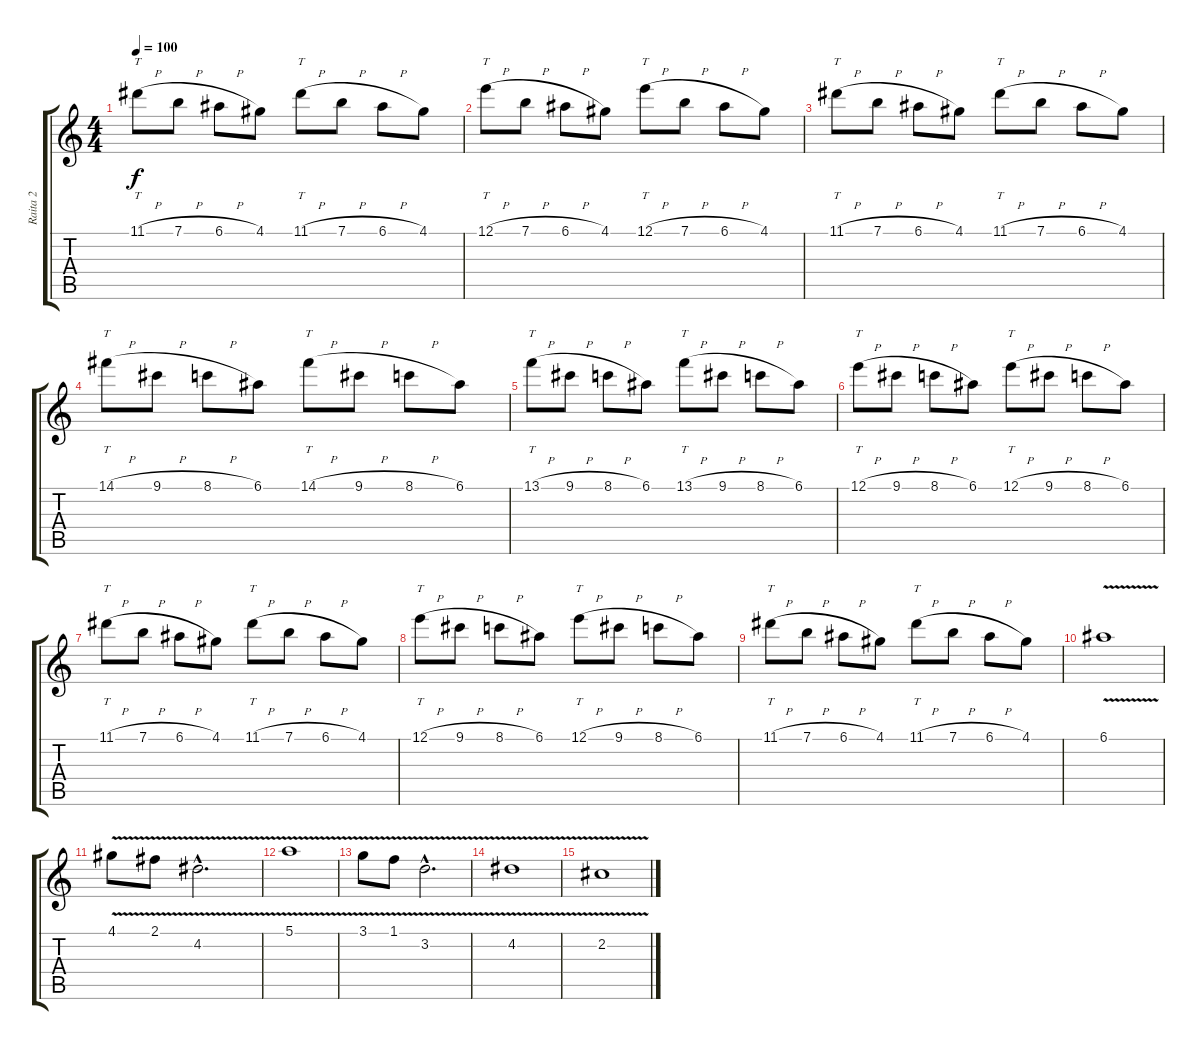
\track ("Raita 2" "Raita 2") {instrument overdrivenguitar}
\staff {score tabs}
\tuning (E4 B3 G3 D3 A2 E2) {hide}
\ts (4 4)
\tempo 100
\clef g2
\ks c
11.1{h}.8{tt dy f} 7.1{h}.8 6.1{h}.8 4.1.8 11.1{h}.8{tt} 7.1{h}.8 6.1{h}.8 4.1.8 |
12.1{h}.8{tt} 7.1{h}.8 6.1{h}.8 4.1.8 12.1{h}.8{tt} 7.1{h}.8 6.1{h}.8 4.1.8 |
11.1{h}.8{tt} 7.1{h}.8 6.1{h}.8 4.1.8 11.1{h}.8{tt} 7.1{h}.8 6.1{h}.8 4.1.8 |
14.1{h}.8{tt} 9.1{h}.8 8.1{h}.8 6.1.8 14.1{h}.8{tt} 9.1{h}.8 8.1{h}.8 6.1.8 |
13.1{h}.8{tt} 9.1{h}.8 8.1{h}.8 6.1.8 13.1{h}.8{tt} 9.1{h}.8 8.1{h}.8 6.1.8 |
12.1{h}.8{tt} 9.1{h}.8 8.1{h}.8 6.1.8 12.1{h}.8{tt} 9.1{h}.8 8.1{h}.8 6.1.8 |
11.1{h}.8{tt} 7.1{h}.8 6.1{h}.8 4.1.8 11.1{h}.8{tt} 7.1{h}.8 6.1{h}.8 4.1.8 |
12.1{h}.8{tt} 9.1{h}.8 8.1{h}.8 6.1.8 12.1{h}.8{tt} 9.1{h}.8 8.1{h}.8 6.1.8 |
11.1{h}.8{tt} 7.1{h}.8 6.1{h}.8 4.1.8 11.1{h}.8{tt} 7.1{h}.8 6.1{h}.8 4.1.8 |
6.1{v}.1 |
4.1{v}.8 2.1{v}.8 4.2{v hac}.2{d} |
5.1{v}.1 |
3.1{v}.8 1.1{v}.8 3.2{v hac}.2{d} |
4.2{v}.1 |
2.2{v}.1
